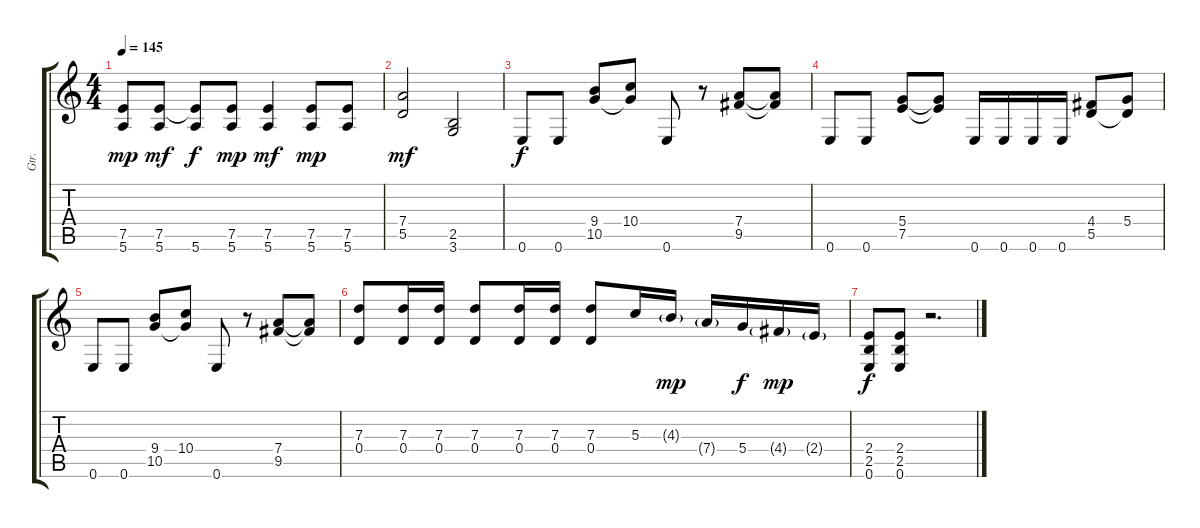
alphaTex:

\track ("Gtr." "Gtr.") {instrument overdrivenguitar}
\staff {score tabs}
\tuning (E4 B3 G3 D3 A2 E2) {hide}
\ts (4 4)
\tempo 145
\clef g2
\ks c
(7.5 5.6).8{dy mp} (7.5 5.6).8{dy mf} (7.5{t} 5.6).8{dy f} (7.5 5.6).8{dy mp} (7.5 5.6).4{dy mf} (7.5 5.6).8{dy mp} (7.5 5.6).8 |
(7.4 5.5).2{dy mf} (2.5 3.6).2 |
0.6.8{dy f} 0.6.8 (9.4 10.5).8 (10.4 10.5{t}).8 0.6.8 r.8 (7.4 9.5).8 (7.4{t} 9.5{t}).8 |
0.6.8 0.6.8 (5.4 7.5).8 (5.4{t} 7.5{t}).8 0.6.16 0.6.16 0.6.16 0.6.16 (4.4 5.5).8 (5.4 5.5{t}).8 |
0.6.8 0.6.8 (9.4 10.5).8 (10.4 10.5{t}).8 0.6.8 r.8 (7.4 9.5).8 (7.4{t} 9.5{t}).8 |
(7.3 0.4).8 (7.3 0.4).16 (7.3 0.4).16 (7.3 0.4).8 (7.3 0.4).16 (7.3 0.4).16 (7.3 0.4).8 5.3.16 4.3{g}.16{dy mp} 7.4{g}.16 5.4.16{dy f} 4.4{g}.16{dy mp} 2.4{g}.16 |
(2.4 2.5 0.6).8{dy f} (2.4 2.5 0.6).8 r.2{d}
